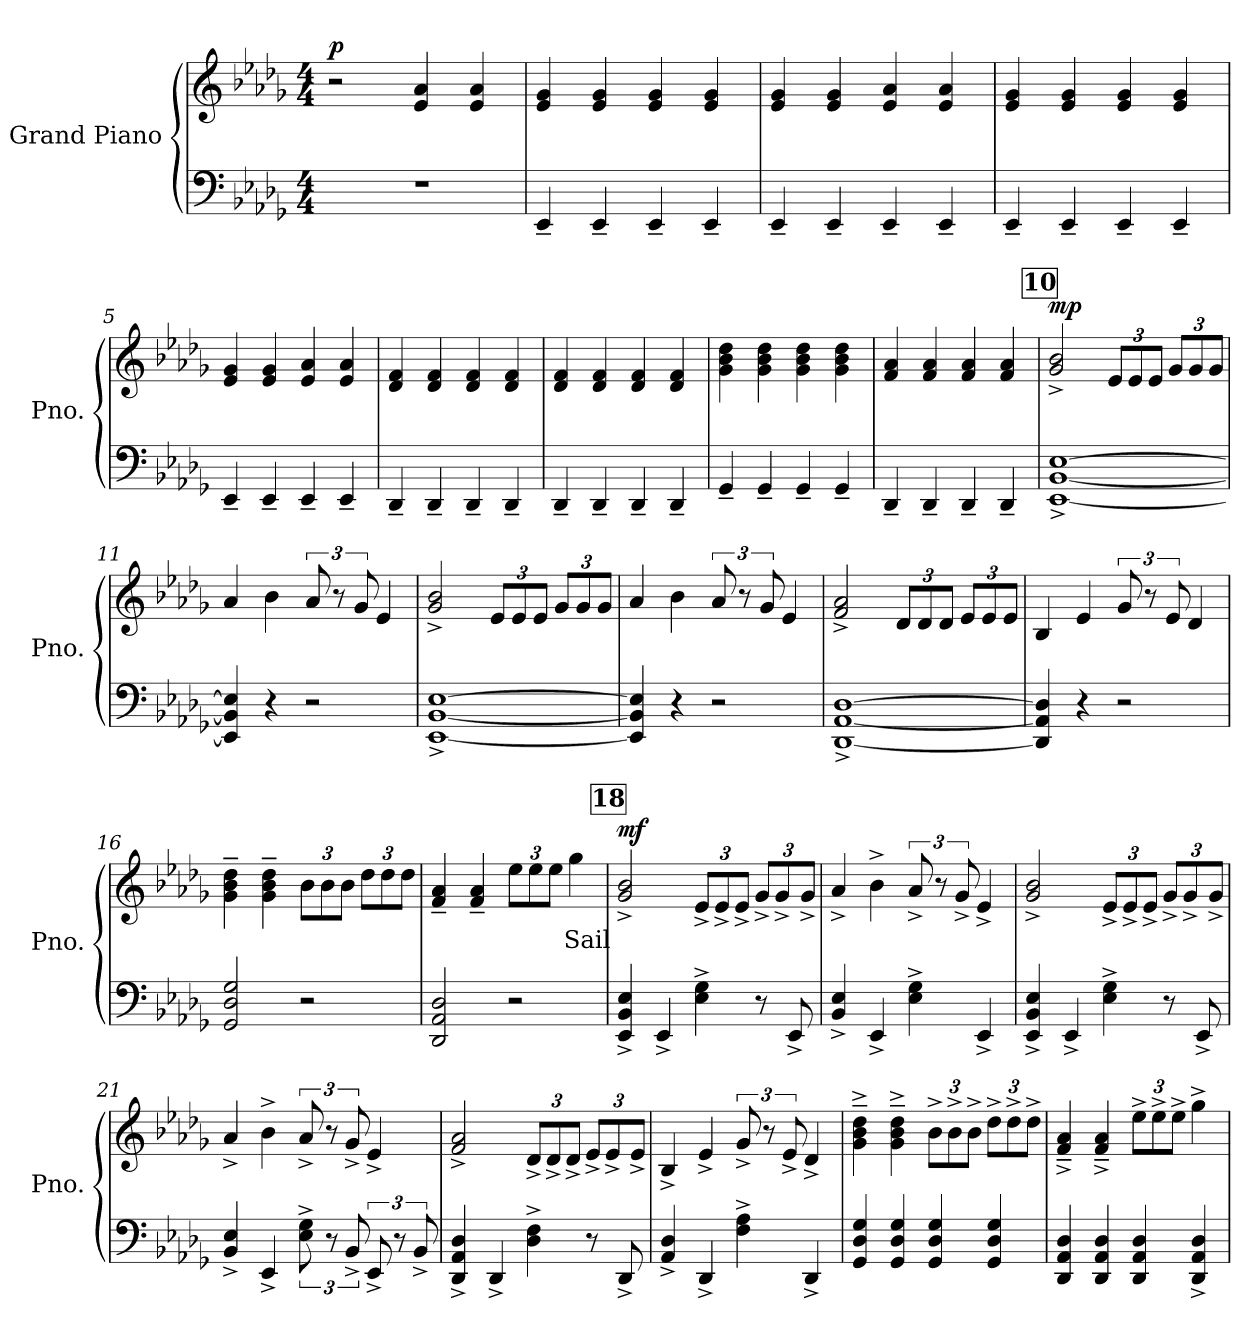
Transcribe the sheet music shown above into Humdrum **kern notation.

**kern	**kern	**text	**dynam
*part1	*part1	*part1	*part1
*staff2	*staff1	*staff1	*staff1/2
*I"Grand Piano	*	*	*
*I'Pno.	*	*	*
*clefF4	*clefG2	*	*
*k[b-e-a-d-g-]	*k[b-e-a-d-g-]	*	*
*M4/4	*M4/4	*	*
*MM120	*MM120	*	*
=1	=1	=1	=1
!	!	!	!LO:DY:b=2
1r	2r	.	p
.	4e-/ 4a-/	.	.
.	4e-/ 4a-/	.	.
=2	=2	=2	=2
4EE-~/	4e-/ 4g-/	.	.
4EE-~/	4e-/ 4g-/	.	.
4EE-~/	4e-/ 4g-/	.	.
4EE-~/	4e-/ 4g-/	.	.
=3	=3	=3	=3
4EE-~/	4e-/ 4g-/	.	.
4EE-~/	4e-/ 4g-/	.	.
4EE-~/	4e-/ 4a-/	.	.
4EE-~/	4e-/ 4a-/	.	.
=4	=4	=4	=4
4EE-~/	4e-/ 4g-/	.	.
4EE-~/	4e-/ 4g-/	.	.
4EE-~/	4e-/ 4g-/	.	.
4EE-~/	4e-/ 4g-/	.	.
=5	=5	=5	=5
4EE-~/	4e-/ 4g-/	.	.
4EE-~/	4e-/ 4g-/	.	.
4EE-~/	4e-/ 4a-/	.	.
4EE-~/	4e-/ 4a-/	.	.
=6	=6	=6	=6
4DD-~/	4d-/ 4f/	.	.
4DD-~/	4d-/ 4f/	.	.
4DD-~/	4d-/ 4f/	.	.
4DD-~/	4d-/ 4f/	.	.
=7	=7	=7	=7
4DD-~/	4d-/ 4f/	.	.
4DD-~/	4d-/ 4f/	.	.
4DD-~/	4d-/ 4f/	.	.
4DD-~/	4d-/ 4f/	.	.
!!LO:LB:g=z
=8	=8	=8	=8
4GG-~/	4g-\ 4b-\ 4dd-\	.	.
4GG-~/	4g-\ 4b-\ 4dd-\	.	.
4GG-~/	4g-\ 4b-\ 4dd-\	.	.
4GG-~/	4g-\ 4b-\ 4dd-\	.	.
=9	=9	=9	=9
4DD-~/	4f/ 4a-/	.	.
4DD-~/	4f/ 4a-/	.	.
4DD-~/	4f/ 4a-/	.	.
4DD-~/	4f/ 4a-/	.	.
!!LO:REH:place=s1:a:B:fs=14:t=10
=10	=10	=10	=10
!	!	!	!LO:DY:b=2
[1EE-^ [1BB-^ [1E-^	2g-/^ 2b-/^	.	mp
*	*Xbrackettup	*	*
.	12e-/L	.	.
.	12e-/	.	.
.	12e-/J	.	.
.	12g-/L	.	.
.	12g-/	.	.
.	12g-/J	.	.
=11	=11	=11	=11
4EE-/] 4BB-/] 4E-/]	4a-/	.	.
4r	4b-\	.	.
*	*brackettup	*	*
2r	12a-/	.	.
.	12r	.	.
.	12g-/	.	.
.	4e-/	.	.
=12	=12	=12	=12
[1EE-^ [1BB-^ [1E-^	2g-/^ 2b-/^	.	.
*	*Xbrackettup	*	*
.	12e-/L	.	.
.	12e-/	.	.
.	12e-/J	.	.
.	12g-/L	.	.
.	12g-/	.	.
.	12g-/J	.	.
=13	=13	=13	=13
4EE-/] 4BB-/] 4E-/]	4a-/	.	.
4r	4b-\	.	.
*	*brackettup	*	*
2r	12a-/	.	.
.	12r	.	.
.	12g-/	.	.
.	4e-/	.	.
!!LO:LB:g=z
=14	=14	=14	=14
[1DD-^ [1AA-^ [1D-^	2f/^ 2a-/^	.	.
*	*Xbrackettup	*	*
.	12d-/L	.	.
.	12d-/	.	.
.	12d-/J	.	.
.	12e-/L	.	.
.	12e-/	.	.
.	12e-/J	.	.
=15	=15	=15	=15
4DD-/] 4AA-/] 4D-/]	4B-/	.	.
4r	4e-/	.	.
*	*brackettup	*	*
2r	12g-/	.	.
.	12r	.	.
.	12e-/	.	.
.	4d-/	.	.
=16	=16	=16	=16
2GG-/ 2D-/ 2G-/	4g-\~ 4b-\~ 4dd-\~	.	.
.	4g-\~ 4b-\~ 4dd-\~	.	.
*	*Xbrackettup	*	*
2r	12b-\L	.	.
.	12b-\	.	.
.	12b-\J	.	.
.	12dd-\L	.	.
.	12dd-\	.	.
.	12dd-\J	.	.
=17	=17	=17	=17
2DD-/ 2AA-/ 2D-/	4f/~ 4a-/~	.	.
.	4f/~ 4a-/~	.	.
2r	12ee-\L	.	.
.	12ee-\	.	.
.	12ee-\J	.	.
!	!	!LO:LY:b	!
.	4gg-\	Sail	.
!!LO:REH:place=s1:a:B:fs=14:t=18
=18	=18	=18	=18
!	!	!	!LO:DY:b=2
4EE-/^ 4BB-/^ 4E-/^	2g-/^ 2b-/^	.	mf
4EE-^/	.	.	.
4E-\^ 4G-\^	12e-^/L	.	.
.	12e-^/	.	.
.	12e-^/J	.	.
8r	12g-^/L	.	.
.	12g-^/	.	.
8EE-^/	.	.	.
.	12g-^/J	.	.
!!LO:LB:g=z
=19	=19	=19	=19
4BB-/^ 4E-/^	4a-^/	.	.
4EE-^/	4b-^\	.	.
*	*brackettup	*	*
4E-\^ 4G-\^	12a-^/	.	.
.	12r	.	.
.	12g-^/	.	.
4EE-^/	4e-^/	.	.
=20	=20	=20	=20
4EE-/^ 4BB-/^ 4E-/^	2g-/^ 2b-/^	.	.
4EE-^/	.	.	.
*	*Xbrackettup	*	*
4E-\^ 4G-\^	12e-^/L	.	.
.	12e-^/	.	.
.	12e-^/J	.	.
8r	12g-^/L	.	.
.	12g-^/	.	.
8EE-^/	.	.	.
.	12g-^/J	.	.
=21	=21	=21	=21
4BB-/^ 4E-/^	4a-^/	.	.
4EE-^/	4b-^\	.	.
*	*brackettup	*	*
12E-\^ 12G-\^	12a-^/	.	.
12r	12r	.	.
12BB-^/	12g-^/	.	.
12EE-^/	4e-^/	.	.
12r	.	.	.
12BB-^/	.	.	.
=22	=22	=22	=22
4DD-/^ 4AA-/^ 4D-/^	2f/^ 2a-/^	.	.
4DD-^/	.	.	.
*	*Xbrackettup	*	*
4D-\^ 4F\^	12d-^/L	.	.
.	12d-^/	.	.
.	12d-^/J	.	.
8r	12e-^/L	.	.
.	12e-^/	.	.
8DD-^/	.	.	.
.	12e-^/J	.	.
=23	=23	=23	=23
4AA-/^ 4D-/^	4B-^/	.	.
4DD-^/	4e-^/	.	.
*	*brackettup	*	*
4F\^ 4A-\^	12g-^/	.	.
.	12r	.	.
.	12e-^/	.	.
4DD-^/	4d-^/	.	.
!!LO:LB:g=z
=24	=24	=24	=24
4GG-/ 4D-/ 4G-/	4g-\~^ 4b-\~^ 4dd-\~^	.	.
4GG-/ 4D-/ 4G-/	4g-\^~ 4b-\^~ 4dd-\^~	.	.
*	*Xbrackettup	*	*
4GG-/ 4D-/ 4G-/	12b-^\L	.	.
.	12b-^\	.	.
.	12b-^\J	.	.
4GG-/ 4D-/ 4G-/	12dd-^\L	.	.
.	12dd-^\	.	.
.	12dd-^\J	.	.
=25	=25	=25	=25
4DD-/ 4AA-/ 4D-/	4f/~^ 4a-/~^	.	.
4DD-/ 4AA-/ 4D-/	4f/^~ 4a-/^~	.	.
4DD-/ 4AA-/ 4D-/	12ee-^\L	.	.
.	12ee-^\	.	.
.	12ee-^\J	.	.
4DD-/^ 4AA-/^ 4D-/^	4gg-^\	.	.
=	=	=	=
*-	*-	*-	*-
